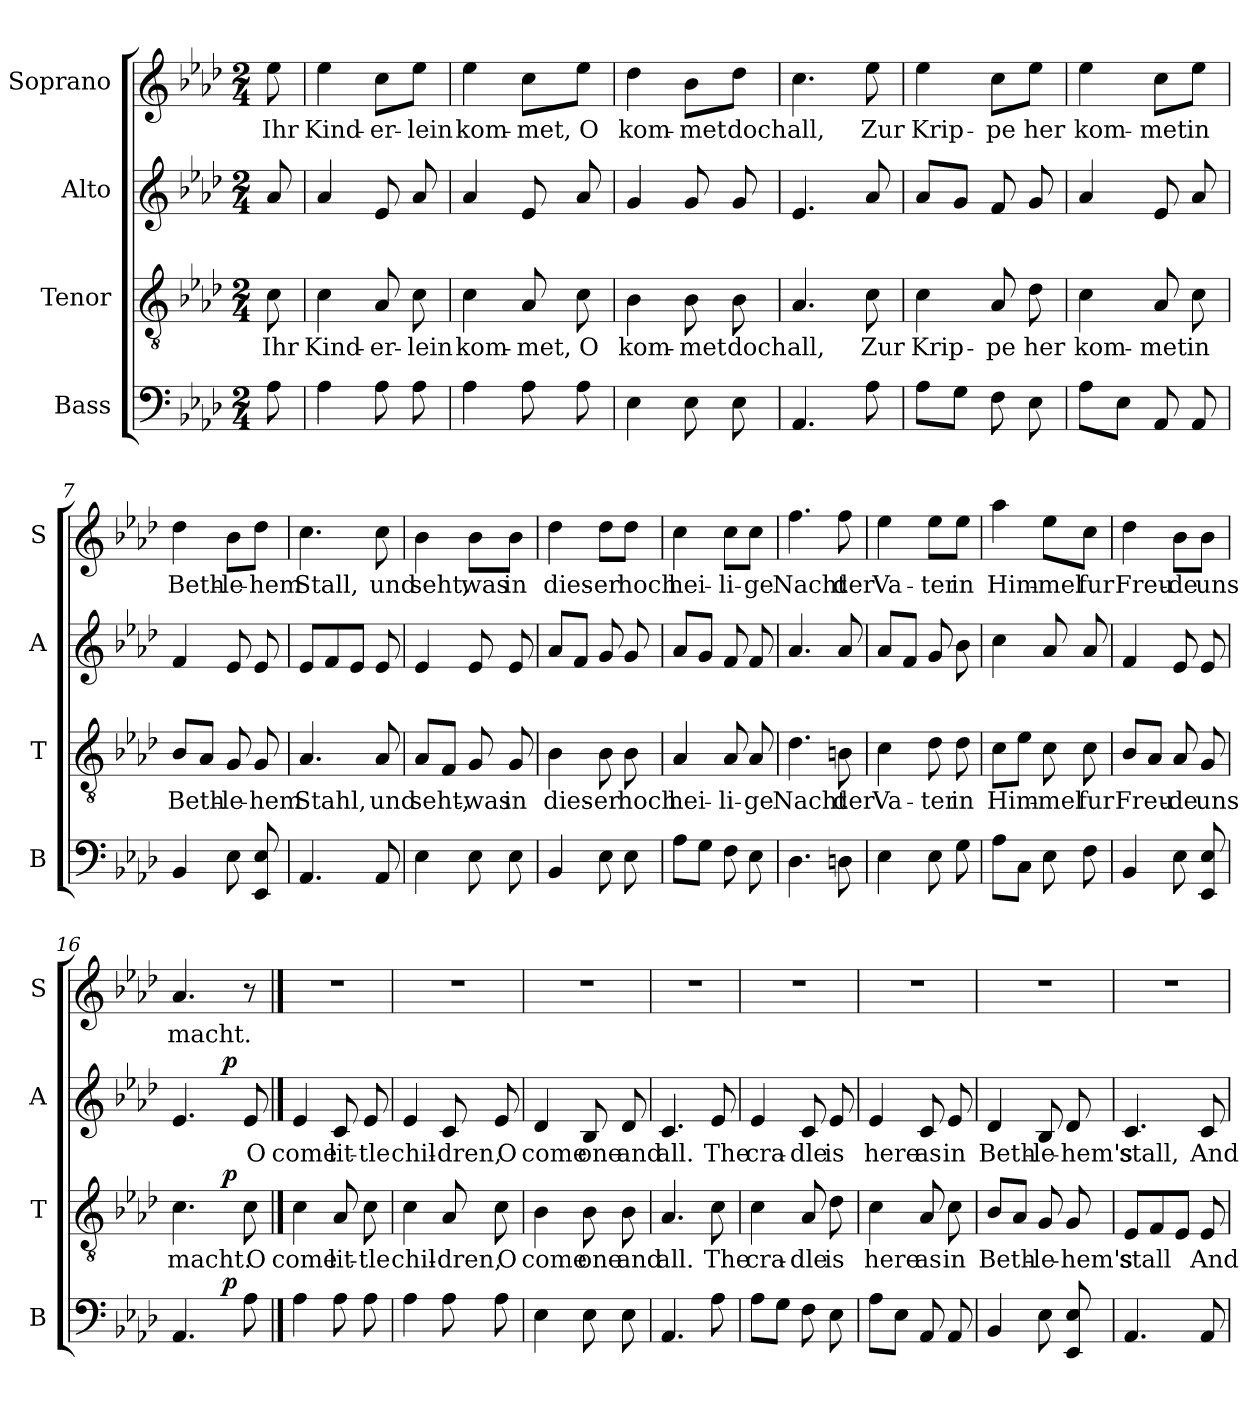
**kern	**dynam	**kern	**text	**dynam	**kern	**text	**dynam	**kern	**text	**dynam
*part4	*part4	*part3	*part3	*part3	*part2	*part2	*part2	*part1	*part1	*part1
*staff4	*staff4	*staff3	*staff3	*staff3	*staff2	*staff2	*staff2	*staff1	*staff1	*staff1
*I"Bass	*	*I"Tenor	*	*	*I"Alto	*	*	*I"Soprano	*	*
*I'B	*	*I'T	*	*	*I'A	*	*	*I'S	*	*
*clefF4	*	*clefGv2	*	*	*clefG2	*	*	*clefG2	*	*
*k[b-e-a-d-]	*	*k[b-e-a-d-]	*	*	*k[b-e-a-d-]	*	*	*k[b-e-a-d-]	*	*
*A-:	*	*A-:	*	*	*A-:	*	*	*A-:	*	*
*M2/4	*	*M2/4	*	*	*M2/4	*	*	*M2/4	*	*
=	=	=	=	=	=	=	=	=	=	=
8A-\	.	8c\	Ihr	.	8a-/	.	.	8ee-\	Ihr	.
=1	=1	=1	=1	=1	=1	=1	=1	=1	=1	=1
!	!	!	!	!	!	!	!	!	!	!LO:DY:a
!	!	!	!	!	!	!	!	!	!	!LO:DY:n=1:a
4A-\	.	4c\	Kind-	.	4a-/	.	.	4ee-\	Kind-	mf p
8A-\	.	8A-/	-er-	.	8e-/	.	.	8cc\L	-er-	.
8A-\	.	8c\	-lein	.	8a-/	.	.	8ee-\J	-lein	.
=2	=2	=2	=2	=2	=2	=2	=2	=2	=2	=2
4A-\	.	4c\	kom-	.	4a-/	.	.	4ee-\	kom-	.
8A-\	.	8A-/	-met,	.	8e-/	.	.	8cc\L	-met,	.
8A-\	.	8c\	O	.	8a-/	.	.	8ee-\J	O	.
=3	=3	=3	=3	=3	=3	=3	=3	=3	=3	=3
4E-\	.	4B-\	kom-	.	4g/	.	.	4dd-\	kom-	.
8E-\	.	8B-\	-met	.	8g/	.	.	8b-\L	-met	.
8E-\	.	8B-\	doch	.	8g/	.	.	8dd-\J	doch	.
=4	=4	=4	=4	=4	=4	=4	=4	=4	=4	=4
4.AA-/	.	4.A-/	all,	.	4.e-/	.	.	4.cc\	all,	.
8A-\	.	8c\	Zur	.	8a-/	.	.	8ee-\	Zur	.
!!LO:LB:g=z
=5	=5	=5	=5	=5	=5	=5	=5	=5	=5	=5
8A-\L	.	4c\	Krip-	.	8a-/L	.	.	4ee-\	Krip-	.
8G\J	.	.	.	.	8g/J	.	.	.	.	.
8F\	.	8A-/	-pe	.	8f/	.	.	8cc\L	-pe	.
8E-\	.	8d-\	her	.	8g/	.	.	8ee-\J	her	.
=6	=6	=6	=6	=6	=6	=6	=6	=6	=6	=6
8A-\L	.	4c\	kom-	.	4a-/	.	.	4ee-\	kom-	.
8E-\J	.	.	.	.	.	.	.	.	.	.
8AA-/	.	8A-/	-met	.	8e-/	.	.	8cc\L	-met	.
8AA-/	.	8c\	in	.	8a-/	.	.	8ee-\J	in	.
=7	=7	=7	=7	=7	=7	=7	=7	=7	=7	=7
4BB-/	.	8B-/L	Beth-	.	4f/	.	.	4dd-\	Beth-	.
.	.	8A-/J	.	.	.	.	.	.	.	.
8E-\	.	8G/	-le-	.	8e-/	.	.	8b-\L	-le-	.
8EE-/ 8E-/	.	8G/	-hem	.	8e-/	.	.	8dd-\J	-hem	.
=8	=8	=8	=8	=8	=8	=8	=8	=8	=8	=8
4.AA-/	.	4.A-/	Stahl,	.	8e-/L	.	.	4.cc\	Stall,	.
.	.	.	.	.	8f/	.	.	.	.	.
.	.	.	.	.	8e-/J	.	.	.	.	.
8AA-/	.	8A-/	und	.	8e-/	.	.	8cc\	und	.
=9	=9	=9	=9	=9	=9	=9	=9	=9	=9	=9
4E-\	.	8A-/L	seht,-	.	4e-/	.	.	4b-\	seht,	.
.	.	8F/J	.	.	.	.	.	.	.	.
8E-\	.	8G/	-was	.	8e-/	.	.	8b-\L	was	.
8E-\	.	8G/	in	.	8e-/	.	.	8b-\J	in	.
!!LO:PB:g=z
=10	=10	=10	=10	=10	=10	=10	=10	=10	=10	=10
4BB-/	.	4B-\	dies-	.	8a-/L	.	.	4dd-\	dies-	.
.	.	.	.	.	8f/J	.	.	.	.	.
8E-\	.	8B-\	-er	.	8g/	.	.	8dd-\L	-er	.
8E-\	.	8B-\	hoch	.	8g/	.	.	8dd-\J	hoch	.
=11	=11	=11	=11	=11	=11	=11	=11	=11	=11	=11
8A-\L	.	4A-/	hei-	.	8a-/L	.	.	4cc\	hei-	.
8G\J	.	.	.	.	8g/J	.	.	.	.	.
8F\	.	8A-/	-li-	.	8f/	.	.	8cc\L	-li-	.
8E-\	.	8A-/	-ge	.	8f/	.	.	8cc\J	-ge	.
=12	=12	=12	=12	=12	=12	=12	=12	=12	=12	=12
4.D-\	.	4.d-\	Nacht	.	4.a-/	.	.	4.ff\	Nacht	.
8Dn\	.	8Bn\	der	.	8a-/	.	.	8ff\	der	.
=13	=13	=13	=13	=13	=13	=13	=13	=13	=13	=13
4E-\	.	4c\	Va-	.	8a-/L	.	.	4ee-\	Va-	.
.	.	.	.	.	8f/J	.	.	.	.	.
8E-\	.	8d-\	-ter	.	8g/	.	.	8ee-\L	-ter	.
8G\	.	8d-\	in	.	8b-\	.	.	8ee-\J	in	.
=14	=14	=14	=14	=14	=14	=14	=14	=14	=14	=14
8A-\L	.	8c\L	Him-	.	4cc\	.	.	4aa-\	Him-	.
8C\J	.	8e-\J	.	.	.	.	.	.	.	.
8E-\	.	8c\	-mel	.	8a-/	.	.	8ee-\L	-mel	.
8F\	.	8c\	fur	.	8a-/	.	.	8cc\J	fur	.
!!LO:LB:g=z
=15	=15	=15	=15	=15	=15	=15	=15	=15	=15	=15
4BB-/	.	8B-/L	Freu-	.	4f/	.	.	4dd-\	Freu-	.
.	.	8A-/J	.	.	.	.	.	.	.	.
8E-\	.	8A-/	-de	.	8e-/	.	.	8b-\L	-de	.
8EE-/ 8E-/	.	8G/	uns	.	8e-/	.	.	8b-\J	uns	.
=16	=16	=16	=16	=16	=16	=16	=16	=16	=16	=16
*^	*	*^	*	*	*^	*	*	*	*	*
4.AA-/	4ryy	.	4.c\	4ryy	macht.	.	4.e-/	4ryy	.	.	4.a-/	macht.	.
.	32ryy	.	.	32ryy	.	.	.	32ryy	.	.	.	.	.
!	!	!LO:DY:a	!	!	!	!LO:DY:a	!	!	!	!LO:DY:a	!	!	!
.	8..ryy	p	.	8..ryy	.	p	.	8..ryy	.	p	.	.	.
8A-\	.	.	8c\	.	O	.	8e-/	.	O	.	8r	.	.
*v	*v	*	*	*	*	*	*v	*v	*	*	*	*	*
*	*	*v	*v	*	*	*	*	*	*	*	*
==17	==17	==17	==17	==17	==17	==17	==17	==17	==17	==17
4A-\	.	4c\	come	.	4e-/	come	.	2r	.	.
8A-\	.	8A-/	lit-	.	8c/	lit-	.	.	.	.
8A-\	.	8c\	-tle	.	8e-/	-tle	.	.	.	.
=18	=18	=18	=18	=18	=18	=18	=18	=18	=18	=18
4A-\	.	4c\	chil-	.	4e-/	chil-	.	2r	.	.
8A-\	.	8A-/	-dren,	.	8c/	-dren,	.	.	.	.
8A-\	.	8c\	O	.	8e-/	O	.	.	.	.
=19	=19	=19	=19	=19	=19	=19	=19	=19	=19	=19
4E-\	.	4B-\	come	.	4d-/	come	.	2r	.	.
8E-\	.	8B-\	one	.	8B-/	one	.	.	.	.
8E-\	.	8B-\	and	.	8d-/	and	.	.	.	.
!!LO:PB:g=z
=20	=20	=20	=20	=20	=20	=20	=20	=20	=20	=20
4.AA-/	.	4.A-/	all.	.	4.c/	all.	.	2r	.	.
8A-\	.	8c\	The	.	8e-/	The	.	.	.	.
=21	=21	=21	=21	=21	=21	=21	=21	=21	=21	=21
8A-\L	.	4c\	cra-	.	4e-/	cra-	.	2r	.	.
8G\J	.	.	.	.	.	.	.	.	.	.
8F\	.	8A-/	-dle	.	8c/	-dle	.	.	.	.
8E-\	.	8d-\	is	.	8e-/	is	.	.	.	.
=22	=22	=22	=22	=22	=22	=22	=22	=22	=22	=22
8A-\L	.	4c\	here	.	4e-/	here	.	2r	.	.
8E-\J	.	.	.	.	.	.	.	.	.	.
8AA-/	.	8A-/	as	.	8c/	as	.	.	.	.
8AA-/	.	8c\	in	.	8e-/	in	.	.	.	.
=23	=23	=23	=23	=23	=23	=23	=23	=23	=23	=23
4BB-/	.	8B-/L	Beth-	.	4d-/	Beth-	.	2r	.	.
.	.	8A-/J	.	.	.	.	.	.	.	.
8E-\	.	8G/	-le-	.	8B-/	-le-	.	.	.	.
8EE-/ 8E-/	.	8G/	-hem's	.	8d-/	-hem's	.	.	.	.
=24	=24	=24	=24	=24	=24	=24	=24	=24	=24	=24
4.AA-/	.	8E-/L	stall	.	4.c/	stall,	.	2r	.	.
.	.	8F/	.	.	.	.	.	.	.	.
.	.	8E-/J	.	.	.	.	.	.	.	.
8AA-/	.	8E-/	And	.	8c/	And	.	.	.	.
=	=	=	=	=	=	=	=	=	=	=
*-	*-	*-	*-	*-	*-	*-	*-	*-	*-	*-
